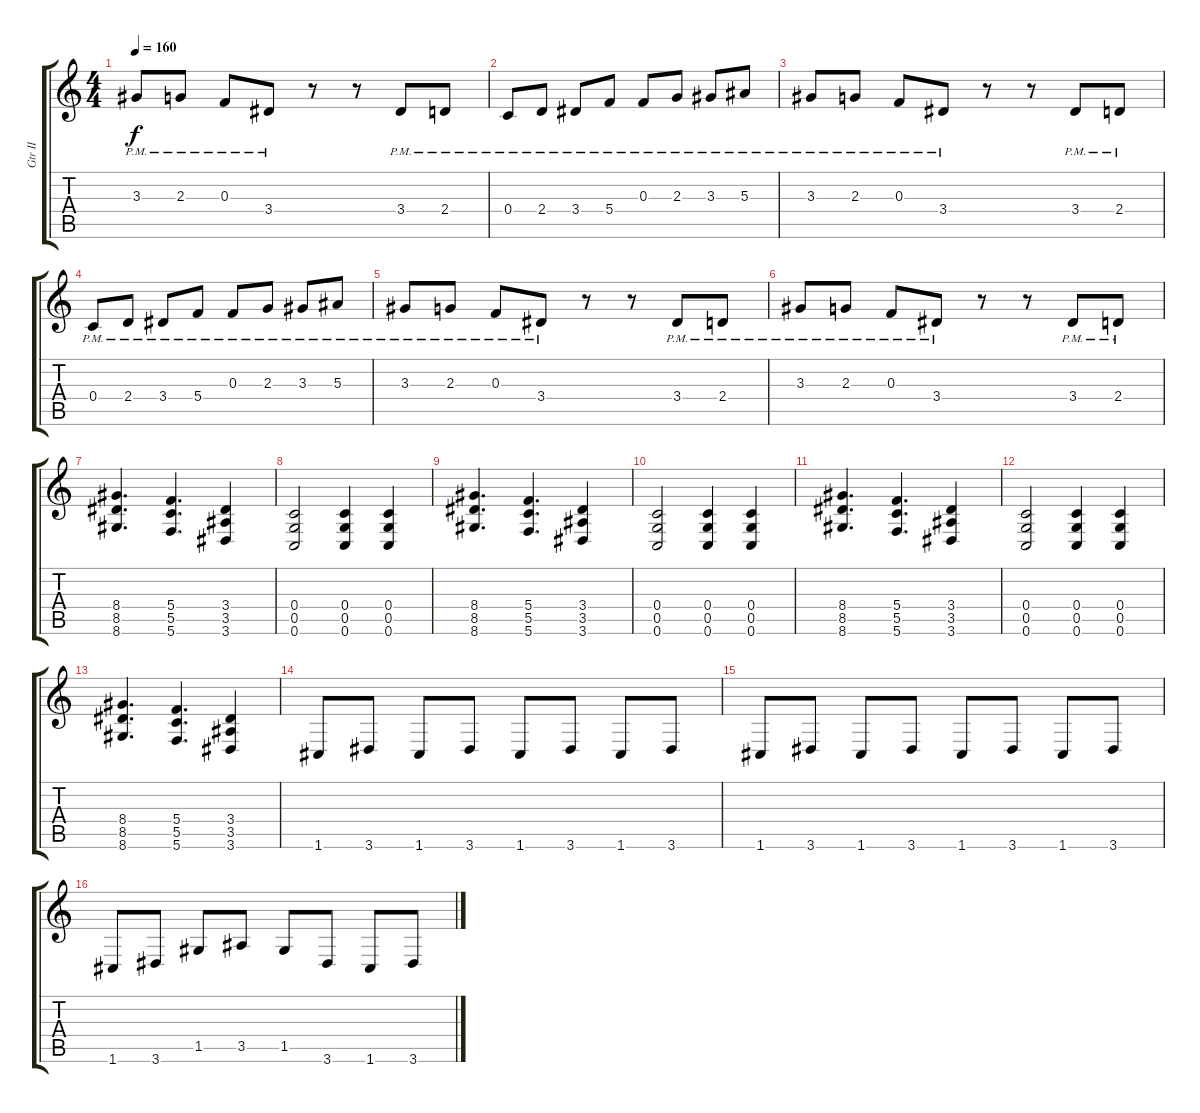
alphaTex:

\track ("Gtr II" "Gtr II") {instrument overdrivenguitar}
\staff {score tabs}
\tuning (D4 A3 F3 C3 G2 C2) {hide}
\ts (4 4)
\tempo 160
\clef g2
\ks c
3.3{pm}.8{dy f} 2.3{pm}.8 0.3{pm}.8 3.4{pm}.8 r.8 r.8 3.4{pm}.8 2.4{pm}.8 |
0.4{pm}.8 2.4{pm}.8 3.4{pm}.8 5.4{pm}.8 0.3{pm}.8 2.3{pm}.8 3.3{pm}.8 5.3{pm}.8 |
3.3{pm}.8 2.3{pm}.8 0.3{pm}.8 3.4{pm}.8 r.8 r.8 3.4{pm}.8 2.4{pm}.8 |
0.4{pm}.8 2.4{pm}.8 3.4{pm}.8 5.4{pm}.8 0.3{pm}.8 2.3{pm}.8 3.3{pm}.8 5.3{pm}.8 |
3.3{pm}.8 2.3{pm}.8 0.3{pm}.8 3.4{pm}.8 r.8 r.8 3.4{pm}.8 2.4{pm}.8 |
3.3{pm}.8 2.3{pm}.8 0.3{pm}.8 3.4{pm}.8 r.8 r.8 3.4{pm}.8 2.4{pm}.8 |
(8.4 8.5 8.6).4{d} (5.4 5.5 5.6).4{d} (3.4 3.5 3.6).4 |
(0.4 0.5 0.6).2 (0.4 0.5 0.6).4 (0.4 0.5 0.6).4 |
(8.4 8.5 8.6).4{d} (5.4 5.5 5.6).4{d} (3.4 3.5 3.6).4 |
(0.4 0.5 0.6).2 (0.4 0.5 0.6).4 (0.4 0.5 0.6).4 |
(8.4 8.5 8.6).4{d} (5.4 5.5 5.6).4{d} (3.4 3.5 3.6).4 |
(0.4 0.5 0.6).2 (0.4 0.5 0.6).4 (0.4 0.5 0.6).4 |
(8.4 8.5 8.6).4{d} (5.4 5.5 5.6).4{d} (3.4 3.5 3.6).4 |
1.6.8 3.6.8 1.6.8 3.6.8 1.6.8 3.6.8 1.6.8 3.6.8 |
1.6.8 3.6.8 1.6.8 3.6.8 1.6.8 3.6.8 1.6.8 3.6.8 |
1.6.8 3.6.8 1.5.8 3.5.8 1.5.8 3.6.8 1.6.8 3.6.8
